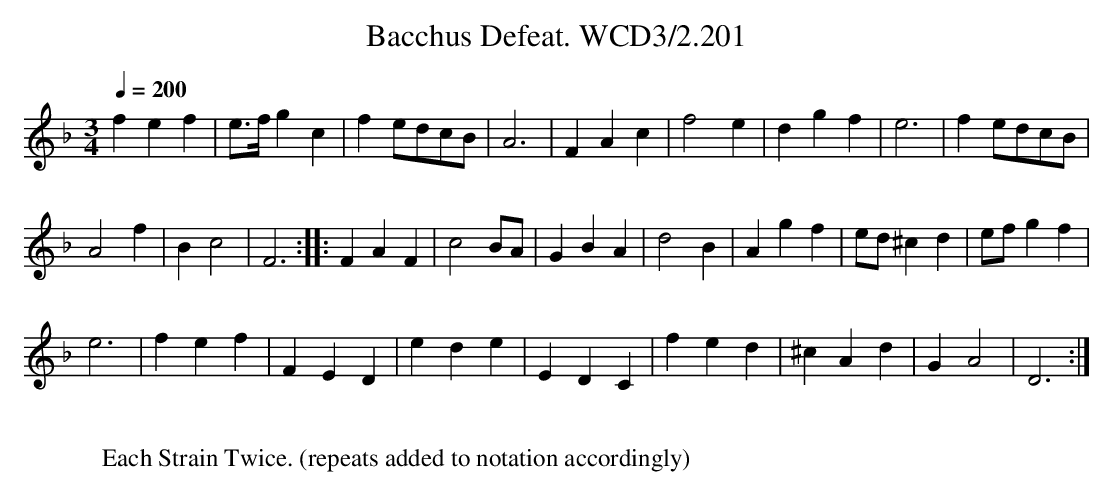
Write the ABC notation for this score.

X:1
T:Bacchus Defeat. WCD3/2.201
M:3/4
L:1/8
Q:1/4=200
K:F
f2e2f2|e>f g2c2|f2 edcB|A6|\
F2A2c2|f4e2|d2g2f2|e6|f2 edcB|
A4f2|B2c4|F6::F2A2F2|c4BA|G2B2A2|\
d4B2|A2g2f2|ed ^c2d2|ef g2f2|
e6|f2e2f2|F2E2D2|e2d2e2|E2D2C2|\
f2e2d2|^c2A2d2|G2A4|D6:|
W:
W:Each Strain Twice. (repeats added to notation accordingly)
